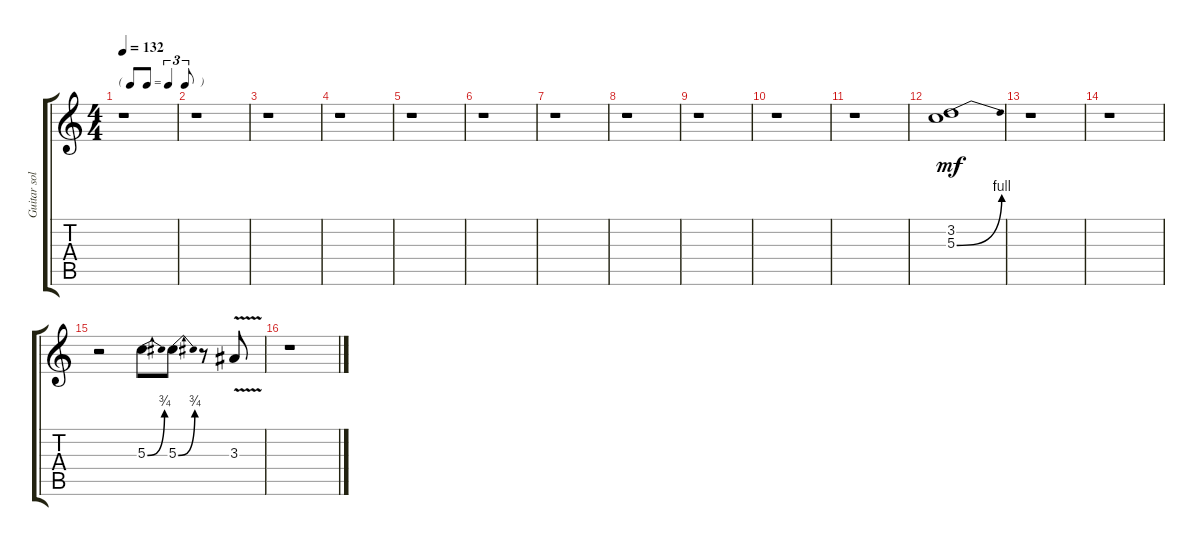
\track ("Guitar solo" "Guitar sol") {instrument overdrivenguitar}
\staff {score tabs}
\tuning (E4 B3 G3 D3 A2 E2) {hide}
\ts (4 4)
\tf triplet8th
\tempo 132
\clef g2
\ks c
r.1{dy mf} |
r.1 |
r.1 |
r.1 |
r.1 |
r.1 |
r.1 |
r.1 |
r.1 |
r.1 |
r.1 |
(3.2 5.3{be (bend 0 0 60 4)}).1 |
r.1 |
r.1 |
r.2 5.3{be (bend 0 0 60 3)}.8 5.3{be (bend 0 0 60 3)}.8 r.8 3.3{v}.8 |
r.1
